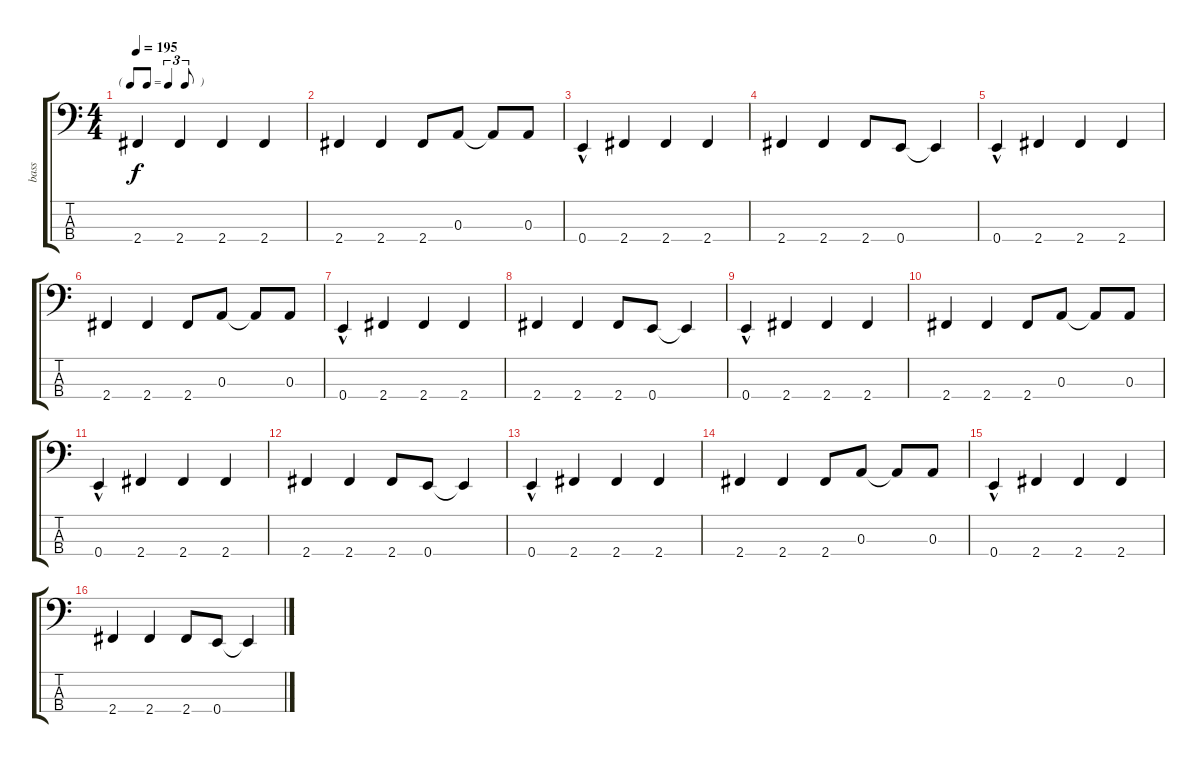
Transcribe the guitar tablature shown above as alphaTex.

\track ("bass" "bass") {instrument electricbassfinger}
\staff {score tabs}
\tuning (G2 D2 A1 E1) {hide}
\ts (4 4)
\tf triplet8th
\tempo 195
\clef f4
\ks c
2.4.4{dy f} 2.4.4 2.4.4 2.4.4 |
2.4.4 2.4.4 2.4.8 0.3.8 0.3{t}.8 0.3.8 |
0.4{hac}.4 2.4.4 2.4.4 2.4.4 |
2.4.4 2.4.4 2.4.8 0.4.8 0.4{t}.4 |
0.4{hac}.4 2.4.4 2.4.4 2.4.4 |
2.4.4 2.4.4 2.4.8 0.3.8 0.3{t}.8 0.3.8 |
0.4{hac}.4 2.4.4 2.4.4 2.4.4 |
2.4.4 2.4.4 2.4.8 0.4.8 0.4{t}.4 |
0.4{hac}.4 2.4.4 2.4.4 2.4.4 |
2.4.4 2.4.4 2.4.8 0.3.8 0.3{t}.8 0.3.8 |
0.4{hac}.4 2.4.4 2.4.4 2.4.4 |
2.4.4 2.4.4 2.4.8 0.4.8 0.4{t}.4 |
0.4{hac}.4 2.4.4 2.4.4 2.4.4 |
2.4.4 2.4.4 2.4.8 0.3.8 0.3{t}.8 0.3.8 |
0.4{hac}.4 2.4.4 2.4.4 2.4.4 |
2.4.4 2.4.4 2.4.8 0.4.8 0.4{t}.4
